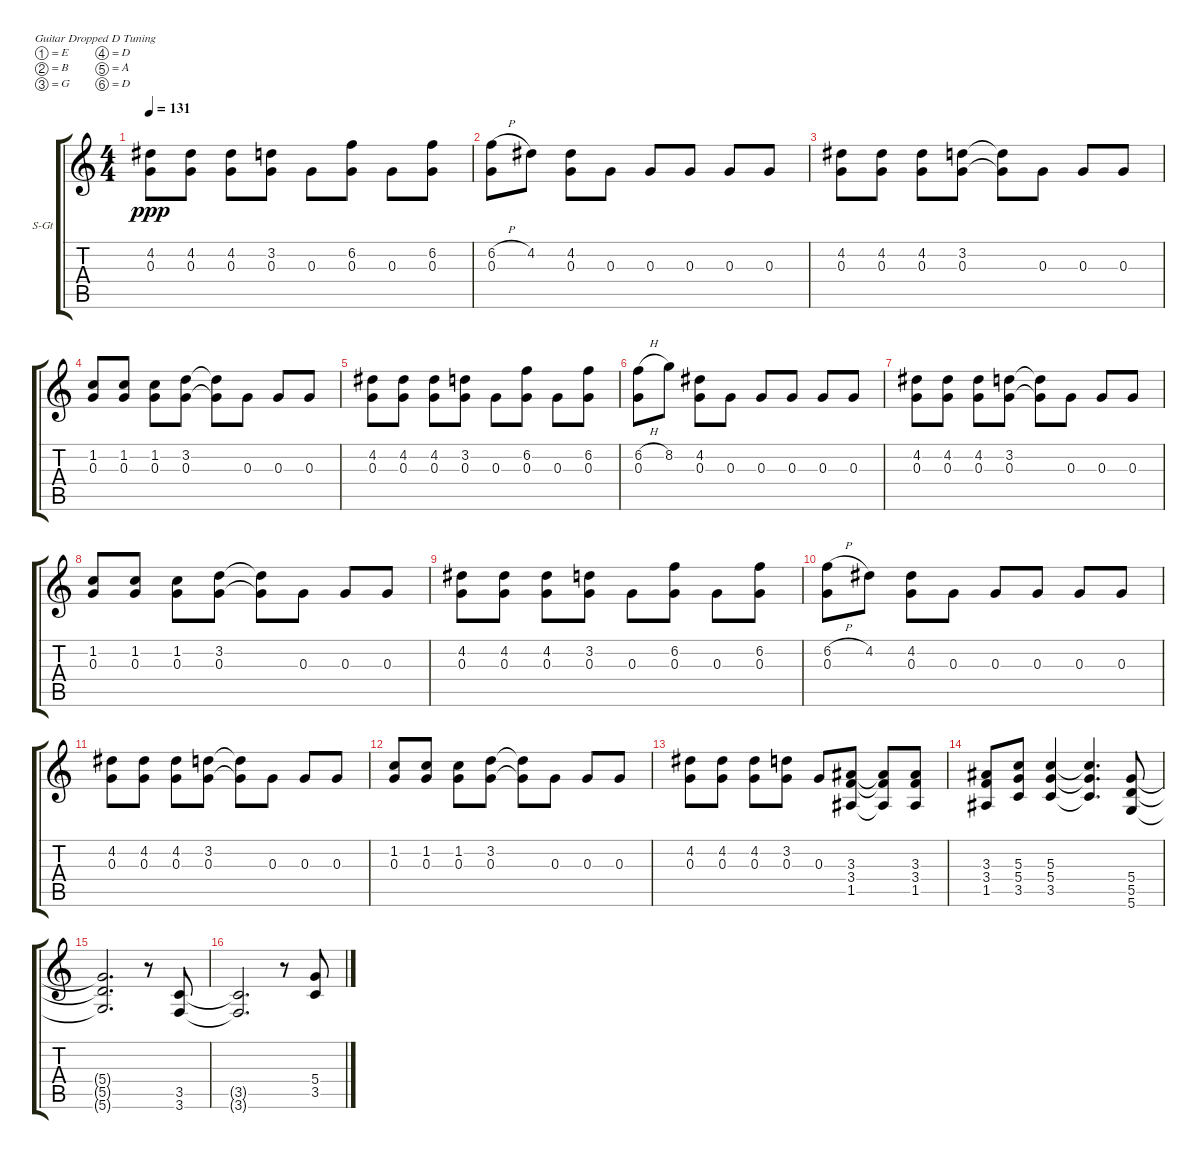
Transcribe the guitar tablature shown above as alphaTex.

\bracketExtendMode groupsimilarinstruments
\firstSystemTrackNameOrientation horizontal
\otherSystemsTrackNameOrientation horizontal
\track ("sitar" "S-Gt") {instrument acousticgrandpiano}
\staff {score tabs}
\tuning (E4 B3 G3 D3 A2 D2)
\displaytranspose 12
\ts (4 4)
\tempo 131
\clef g2
\ks c
(4.2 0.3).8{dy ppp} (4.2 0.3).8 (4.2 0.3).8 (3.2 0.3).8 0.3.8 (6.2 0.3).8 0.3.8 (6.2 0.3).8 |
(6.2{h} 0.3).8 4.2.8 (4.2 0.3).8 0.3.8 0.3.8 0.3.8 0.3.8 0.3.8 |
(4.2 0.3).8 (4.2 0.3).8 (4.2 0.3).8 (3.2 0.3).8 (3.2{t} 0.3{t}).8 0.3.8 0.3.8 0.3.8 |
(1.2 0.3).8 (1.2 0.3).8 (1.2 0.3).8 (3.2 0.3).8 (3.2{t} 0.3{t}).8 0.3.8 0.3.8 0.3.8 |
(4.2 0.3).8 (4.2 0.3).8 (4.2 0.3).8 (3.2 0.3).8 0.3.8 (6.2 0.3).8 0.3.8 (6.2 0.3).8 |
(6.2{h} 0.3).8 8.2.8 (4.2 0.3).8 0.3.8 0.3.8 0.3.8 0.3.8 0.3.8 |
(4.2 0.3).8 (4.2 0.3).8 (4.2 0.3).8 (3.2 0.3).8 (3.2{t} 0.3{t}).8 0.3.8 0.3.8 0.3.8 |
(1.2 0.3).8 (1.2 0.3).8 (1.2 0.3).8 (3.2 0.3).8 (3.2{t} 0.3{t}).8 0.3.8 0.3.8 0.3.8 |
(4.2 0.3).8 (4.2 0.3).8 (4.2 0.3).8 (3.2 0.3).8 0.3.8 (6.2 0.3).8 0.3.8 (6.2 0.3).8 |
(6.2{h} 0.3).8 4.2.8 (4.2 0.3).8 0.3.8 0.3.8 0.3.8 0.3.8 0.3.8 |
(4.2 0.3).8 (4.2 0.3).8 (4.2 0.3).8 (3.2 0.3).8 (3.2{t} 0.3{t}).8 0.3.8 0.3.8 0.3.8 |
(1.2 0.3).8 (1.2 0.3).8 (1.2 0.3).8 (3.2 0.3).8 (3.2{t} 0.3{t}).8 0.3.8 0.3.8 0.3.8 |
(4.2 0.3).8 (4.2 0.3).8 (4.2 0.3).8 (3.2 0.3).8 0.3.8 (3.3 3.4 1.5).8 (3.3{t} 3.4{t} 1.5{t}).8 (3.3 3.4 1.5).8 |
(3.3 3.4 1.5).8 (5.3 5.4 3.5).8 (5.3 5.4 3.5).4 (5.3{t} 5.4{t} 3.5{t}).4{d} (5.4 5.5 5.6).8 |
(5.4{t} 5.5{t} 5.6{t}).2{d} r.8 (3.5 3.6).8 |
(3.5{t} 3.6{t}).2{d} r.8 (5.4 3.5).8
